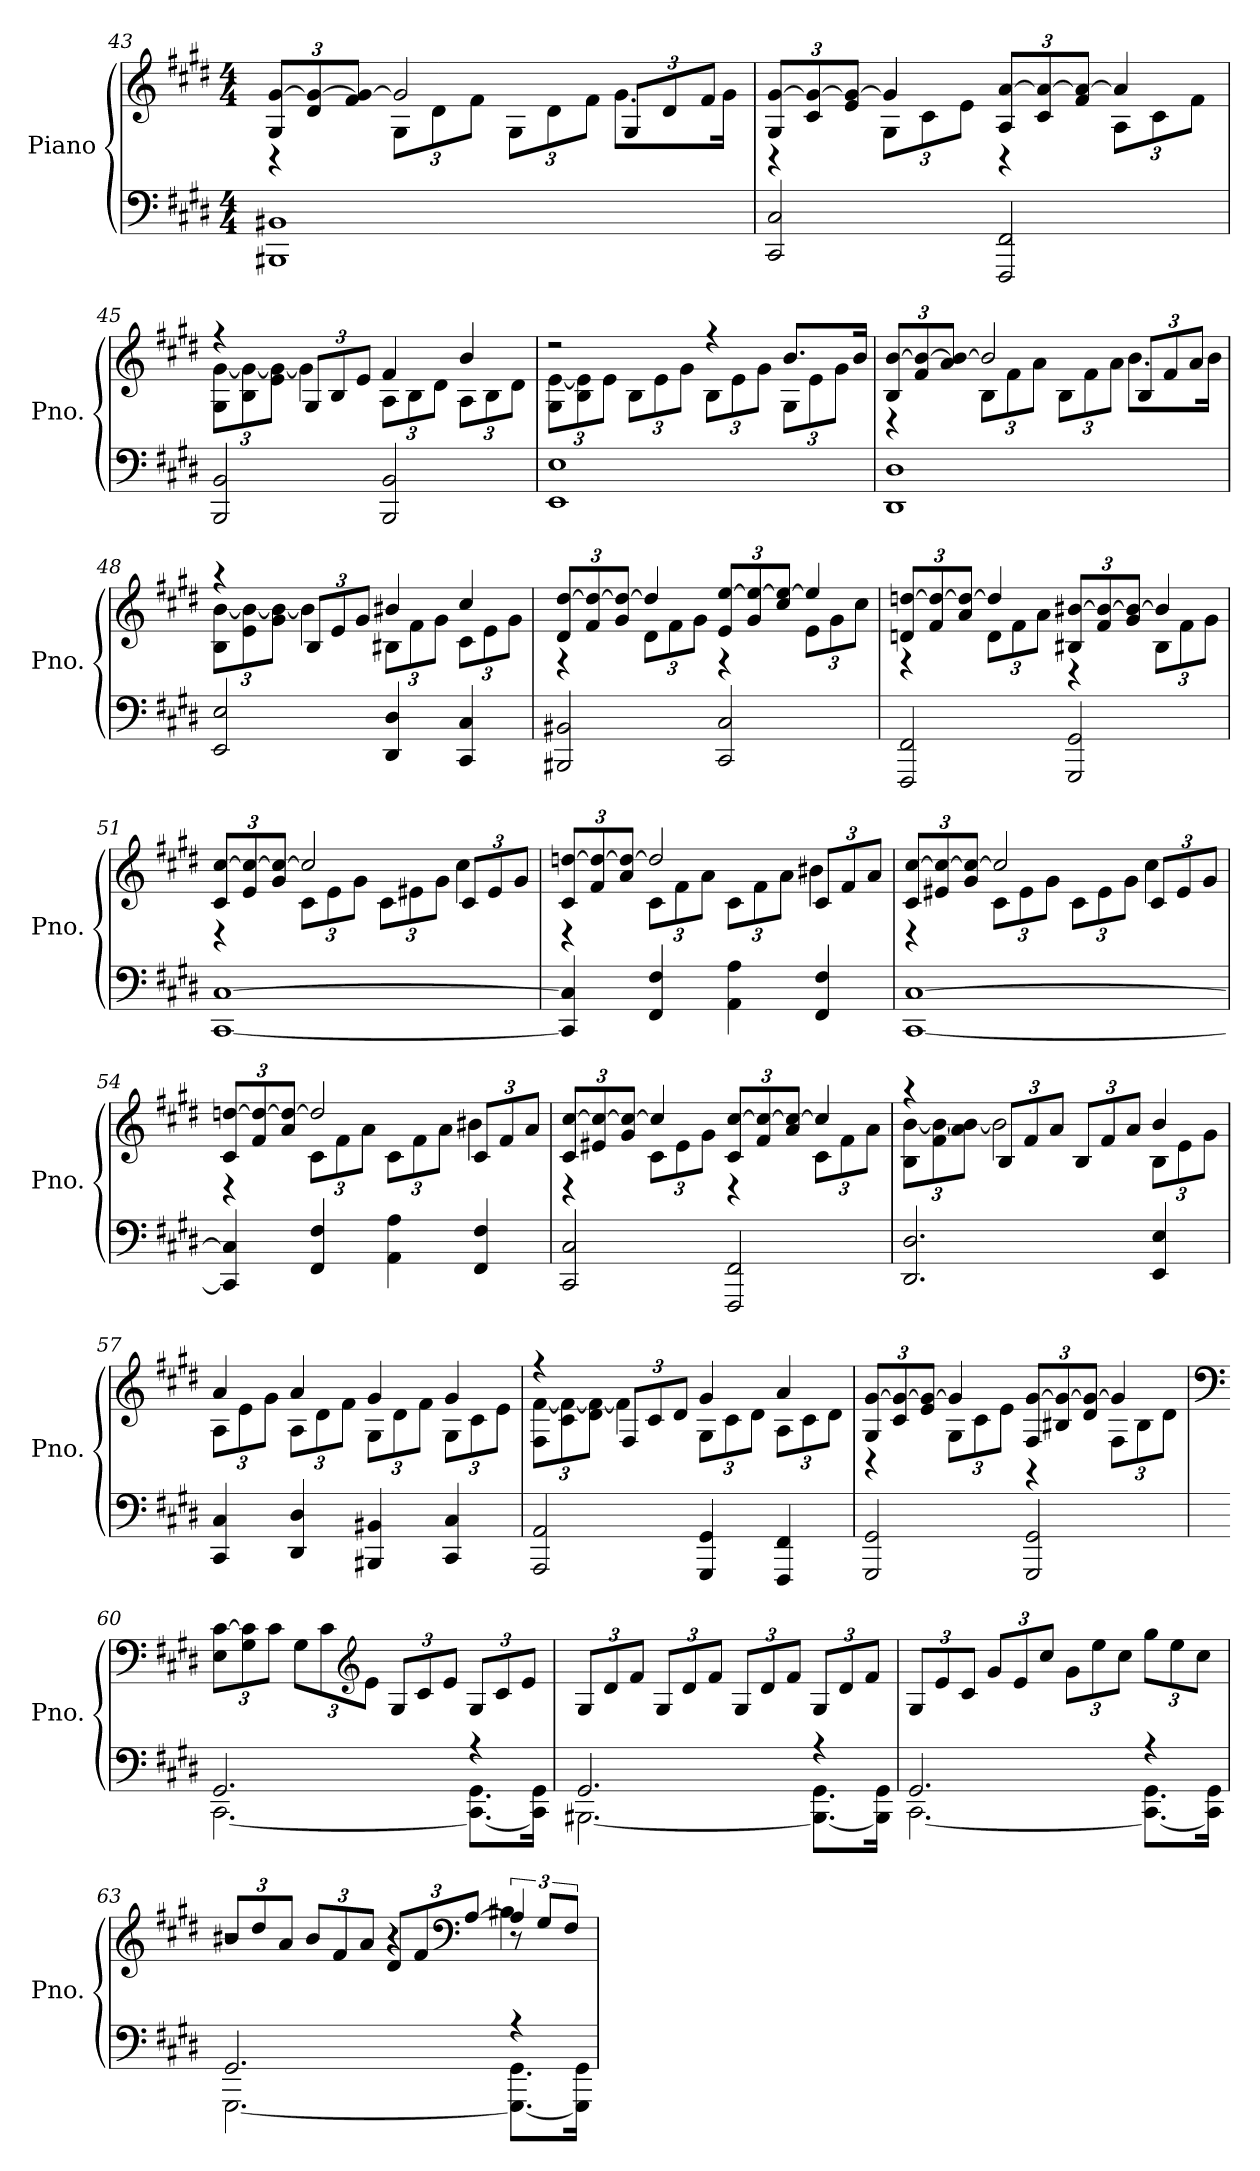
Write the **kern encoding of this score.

**kern	**kern
*part1	*part1
*staff2	*staff1
*I"Piano	*
*I'Pno.	*
!!LO:PB:g=z
*clefF4	*clefG2
*k[f#c#g#d#]	*k[f#c#g#d#]
*M4/4	*M4/4
*	*Xbrackettup
=43	=43
*	*^
1BBB#X 1BB#X	12G#/ [12g#/L	4r
.	12d#/ 12g#/_	.
.	12f#/ 12g#/_J	.
.	2g#/]	12G#\L
.	.	12d#\
.	.	12f#\J
.	.	12G#\L
.	.	12d#\
.	.	12f#\J
.	12G#/L	8.g#\L
.	12d#/	.
.	12f#/J	.
.	.	16g#\Jk
=44	=44	=44
2CC#/ 2C#/	12G#/ [12g#/L	4r
.	12c#/ 12g#/_	.
.	12e/ 12g#/_J	.
.	4g#/]	12G#\L
.	.	12c#\
.	.	12e\J
2FFF#/ 2FF#/	12A/ [12a/L	4r
.	12c#/ 12a/_	.
.	12f#/ 12a/_J	.
.	4a/]	12A\L
.	.	12c#\
.	.	12f#\J
!!LO:LB:g=z	!!
=45	=45	=45
2BBB/ 2BB/	4r	12G#\ [12g#\L
.	.	12B\ 12g#\_
.	.	12e\ 12g#\_J
.	12G#/L	4g#\]
.	12B/	.
.	12e/J	.
2BBB/ 2BB/	4f#/	12A\L
.	.	12B\
.	.	12d#\J
.	4b/	12A\L
.	.	12B\
.	.	12d#\J
=46	=46	=46
1EE 1E	2r	12G#\ [12e\L
.	.	12B\ 12e\]
.	.	12e\J
.	.	12B\L
.	.	12e\
.	.	12g#\J
.	4r	12B\L
.	.	12e\
.	.	12g#\J
.	8.b/L	12G#\L
.	.	12e\
.	.	12g#\J
.	16b/Jk	.
!!LO:LB:g=z	!!
=47	=47	=47
1DD# 1D#	12B/ [12b/L	4r
.	12f#/ 12b/_	.
.	12a/ 12b/_J	.
.	2b/]	12B\L
.	.	12f#\
.	.	12a\J
.	.	12B\L
.	.	12f#\
.	.	12a\J
.	12B/L	8.b\L
.	12f#/	.
.	12a/J	.
.	.	16b\Jk
=48	=48	=48
2EE/ 2E/	4r	12B\ [12b\L
.	.	12e\ 12b\_
.	.	12g#\ 12b\_J
.	12B/L	4b\]
.	12e/	.
.	12g#/J	.
4DD#/ 4D#/	4b#X/	12B#X\L
.	.	12f#\
.	.	12g#\J
4CC#/ 4C#/	4cc#/	12c#\L
.	.	12e\
.	.	12g#\J
!!LO:LB:g=z	!!
=49	=49	=49
2BBB#X/ 2BB#X/	12d#/ [12dd#/L	4r
.	12f#/ 12dd#/_	.
.	12g#/ 12dd#/_J	.
.	4dd#/]	12d#\L
.	.	12f#\
.	.	12g#\J
2CC#/ 2C#/	12e/ [12ee/L	4r
.	12g#/ 12ee/_	.
.	12cc#/ 12ee/_J	.
.	4ee/]	12e\L
.	.	12g#\
.	.	12cc#\J
=50	=50	=50
2FFF#/ 2FF#/	12dn/ [12ddn/L	4r
.	12f#/ 12dd/_	.
.	12a/ 12dd/_J	.
.	4dd/]	12d\L
.	.	12f#\
.	.	12a\J
2GGG#/ 2GG#/	12B#X/ [12b#X/L	4r
.	12f#/ 12b#/_	.
.	12g#/ 12b#/_J	.
.	4b#/]	12B#\L
.	.	12f#\
.	.	12g#\J
!!LO:LB:g=z	!!
=51	=51	=51
[1CC# [1C#	12c#/ [12cc#/L	4r
.	12e/ 12cc#/_	.
.	12g#/ 12cc#/_J	.
.	2cc#/]	12c#\L
.	.	12e\
.	.	12g#\J
.	.	12c#\L
.	.	12e#X\
.	.	12g#\J
.	12c#/L	4cc#\
.	12e#/	.
.	12g#/J	.
=52	=52	=52
4CC#/] 4C#/]	12c#/ [12ddn/L	4r
.	12f#/ 12dd/_	.
.	12a/ 12dd/_J	.
4FF#/ 4F#/	2dd/]	12c#\L
.	.	12f#\
.	.	12a\J
4AA\ 4A\	.	12c#\L
.	.	12f#\
.	.	12a\J
4FF#/ 4F#/	12c#/L	4b#X\
.	12f#/	.
.	12a/J	.
!!LO:LB:g=z	!!
=53	=53	=53
[1CC# [1C#	12c#/ [12cc#/L	4r
.	12e#X/ 12cc#/_	.
.	12g#/ 12cc#/_J	.
.	2cc#/]	12c#\L
.	.	12e#\
.	.	12g#\J
.	.	12c#\L
.	.	12e#\
.	.	12g#\J
.	12c#/L	4cc#\
.	12e#/	.
.	12g#/J	.
=54	=54	=54
4CC#/] 4C#/]	12c#/ [12ddn/L	4r
.	12f#/ 12dd/_	.
.	12a/ 12dd/_J	.
4FF#/ 4F#/	2dd/]	12c#\L
.	.	12f#\
.	.	12a\J
4AA\ 4A\	.	12c#\L
.	.	12f#\
.	.	12a\J
4FF#/ 4F#/	12c#/L	4b#X\
.	12f#/	.
.	12a/J	.
!!LO:PB:g=z	!!
=55	=55	=55
2CC#/ 2C#/	12c#/ [12cc#/L	4r
.	12e#X/ 12cc#/_	.
.	12g#/ 12cc#/_J	.
.	4cc#/]	12c#\L
.	.	12e#\
.	.	12g#\J
2FFF#/ 2FF#/	12c#/ [12cc#/L	4r
.	12f#/ 12cc#/_	.
.	12a/ 12cc#/_J	.
.	4cc#/]	12c#\L
.	.	12f#\
.	.	12a\J
=56	=56	=56
2.DD#/ 2.D#/	4r	12B\ [12b\L
.	.	12f#\ 12b\_
.	.	12a\ 12b\_J
.	12B/L	2b\]
.	12f#/	.
.	12a/J	.
.	12B/L	.
.	12f#/	.
.	12a/J	.
4EE/ 4E/	4b/	12B\L
.	.	12e\
.	.	12g#\J
=57	=57	=57
4CC#/ 4C#/	4a/	12A\L
.	.	12e\
.	.	12g#\J
4DD#/ 4D#/	4a/	12A\L
.	.	12d#\
.	.	12f#\J
4BBB#X/ 4BB#X/	4g#/	12G#\L
.	.	12d#\
.	.	12f#\J
4CC#/ 4C#/	4g#/	12G#\L
.	.	12c#\
.	.	12e\J
!!LO:LB:g=z	!!
=58	=58	=58
2AAA/ 2AA/	4r	12F#\ [12f#\L
.	.	12c#\ 12f#\_
.	.	12d#\ 12f#\_J
.	12F#/L	4f#\]
.	12c#/	.
.	12d#/J	.
4GGG#/ 4GG#/	4g#/	12G#\L
.	.	12c#\
.	.	12d#\J
4FFF#/ 4FF#/	4a/	12A\L
.	.	12c#\
.	.	12d#\J
=59	=59	=59
2GGG#/ 2GG#/	12G#/ [12g#/L	4r
.	12c#/ 12g#/_	.
.	12e/ 12g#/_J	.
.	4g#/]	12G#\L
.	.	12c#\
.	.	12e\J
2GGG#/ 2GG#/	12F#/ [12g#/L	4r
.	12B#X/ 12g#/_	.
.	12d#/ 12g#/_J	.
.	4g#/]	12F#\L
.	.	12B#\
.	.	12d#\J
*	*v	*v
!!LO:LB:g=z
=60	=60
*	*clefF4
*^	*
2.GG#/	[2.CC#\	12E\ [12c#\L
.	.	12G#\ 12c#\]
.	.	12c#\J
.	.	12G#\L
.	.	12c#\
*	*	*clefG2
.	.	12e\J
.	.	12G#/L
.	.	12c#/
.	.	12e/J
4r	8.CC#\_ 8.GG#\L	12G#/L
.	.	12c#/
.	.	12e/J
.	16CC#\] 16GG#\Jk	.
=61	=61	=61
2.GG#/	[2.BBB#X\	12G#/L
.	.	12d#/
.	.	12f#/J
.	.	12G#/L
.	.	12d#/
.	.	12f#/J
.	.	12G#/L
.	.	12d#/
.	.	12f#/J
4r	8.BBB#\_ 8.GG#\L	12G#/L
.	.	12d#/
.	.	12f#/J
.	16BBB#\] 16GG#\Jk	.
=62	=62	=62
2.GG#/	[2.CC#\	12G#/L
.	.	12e/
.	.	12c#/J
.	.	12g#/L
.	.	12e/
.	.	12cc#/J
.	.	12g#\L
.	.	12ee\
.	.	12cc#\J
4r	8.CC#\_ 8.GG#\L	12gg#\L
.	.	12ee\
.	.	12cc#\J
.	16CC#\] 16GG#\Jk	.
!!LO:LB:g=z
=63	=63	=63
*	*	*^
*	*	*	*^
2.GG#/	[2.GGG#\	12b#X/L	2r	2r
.	.	12dd#/	.	.
.	.	12a/J	.	.
.	.	12b#/L	.	.
.	.	12f#/	.	.
.	.	12a/J	.	.
.	.	12d#/L	4r	4r
.	.	12f#/	.	.
*	*	*clefF4	*	*
.	.	[12A/J	.	.
*	*	*	*	*brackettup
4r	8.GGG#\_ 8.GG#\L	4A/]	4B#X\	12r
.	.	.	.	12G#/L
.	.	.	.	12F#/J
.	16GGG#\] 16GG#\Jk	.	.	.
*v	*v	*	*	*
*	*v	*v	*v
=	=
*-	*-
